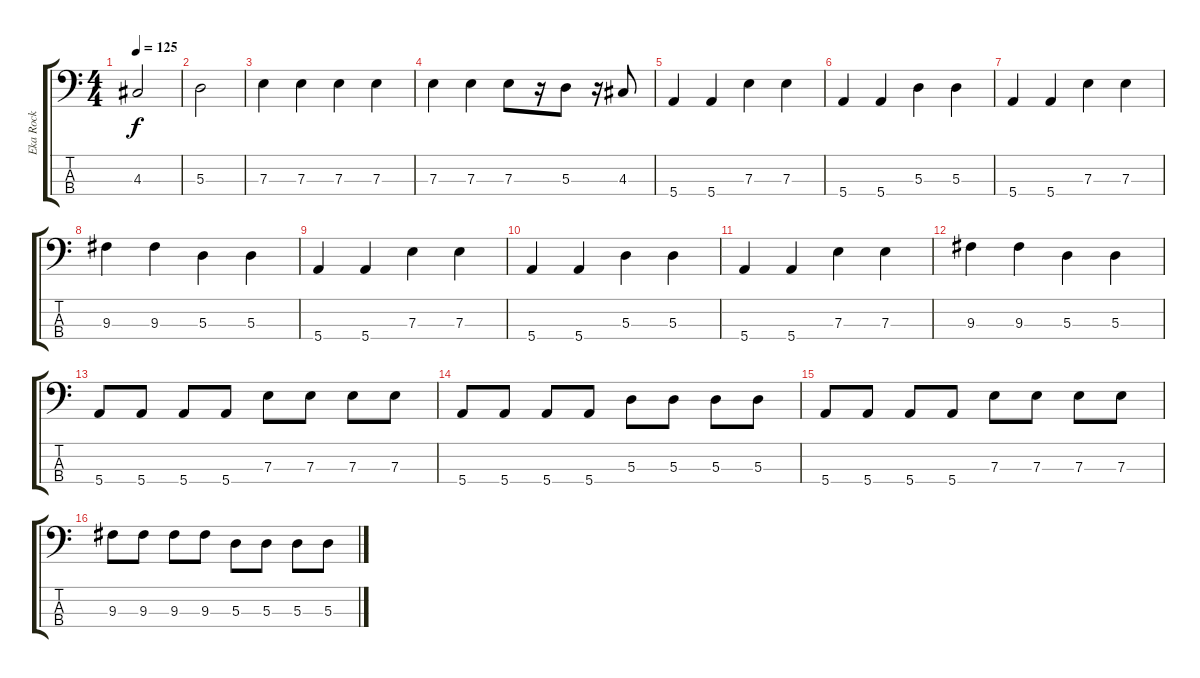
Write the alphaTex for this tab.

\track ("Eka Rock" "Eka Rock") {instrument fretlessbass}
\staff {score tabs}
\tuning (G2 D2 A1 E1) {hide}
\ts (4 4)
\tempo 125
\clef f4
\ks c
4.3.2{dy f} |
5.3.2 |
7.3.4 7.3.4 7.3.4 7.3.4 |
7.3.4 7.3.4 7.3.8 r.16 5.3.8 r.16 4.3.8 |
5.4.4 5.4.4 7.3.4 7.3.4 |
5.4.4 5.4.4 5.3.4 5.3.4 |
5.4.4 5.4.4 7.3.4 7.3.4 |
9.3.4 9.3.4 5.3.4 5.3.4 |
5.4.4 5.4.4 7.3.4 7.3.4 |
5.4.4 5.4.4 5.3.4 5.3.4 |
5.4.4 5.4.4 7.3.4 7.3.4 |
9.3.4 9.3.4 5.3.4 5.3.4 |
5.4.8 5.4.8 5.4.8 5.4.8 7.3.8 7.3.8 7.3.8 7.3.8 |
5.4.8 5.4.8 5.4.8 5.4.8 5.3.8 5.3.8 5.3.8 5.3.8 |
5.4.8 5.4.8 5.4.8 5.4.8 7.3.8 7.3.8 7.3.8 7.3.8 |
9.3.8 9.3.8 9.3.8 9.3.8 5.3.8 5.3.8 5.3.8 5.3.8
